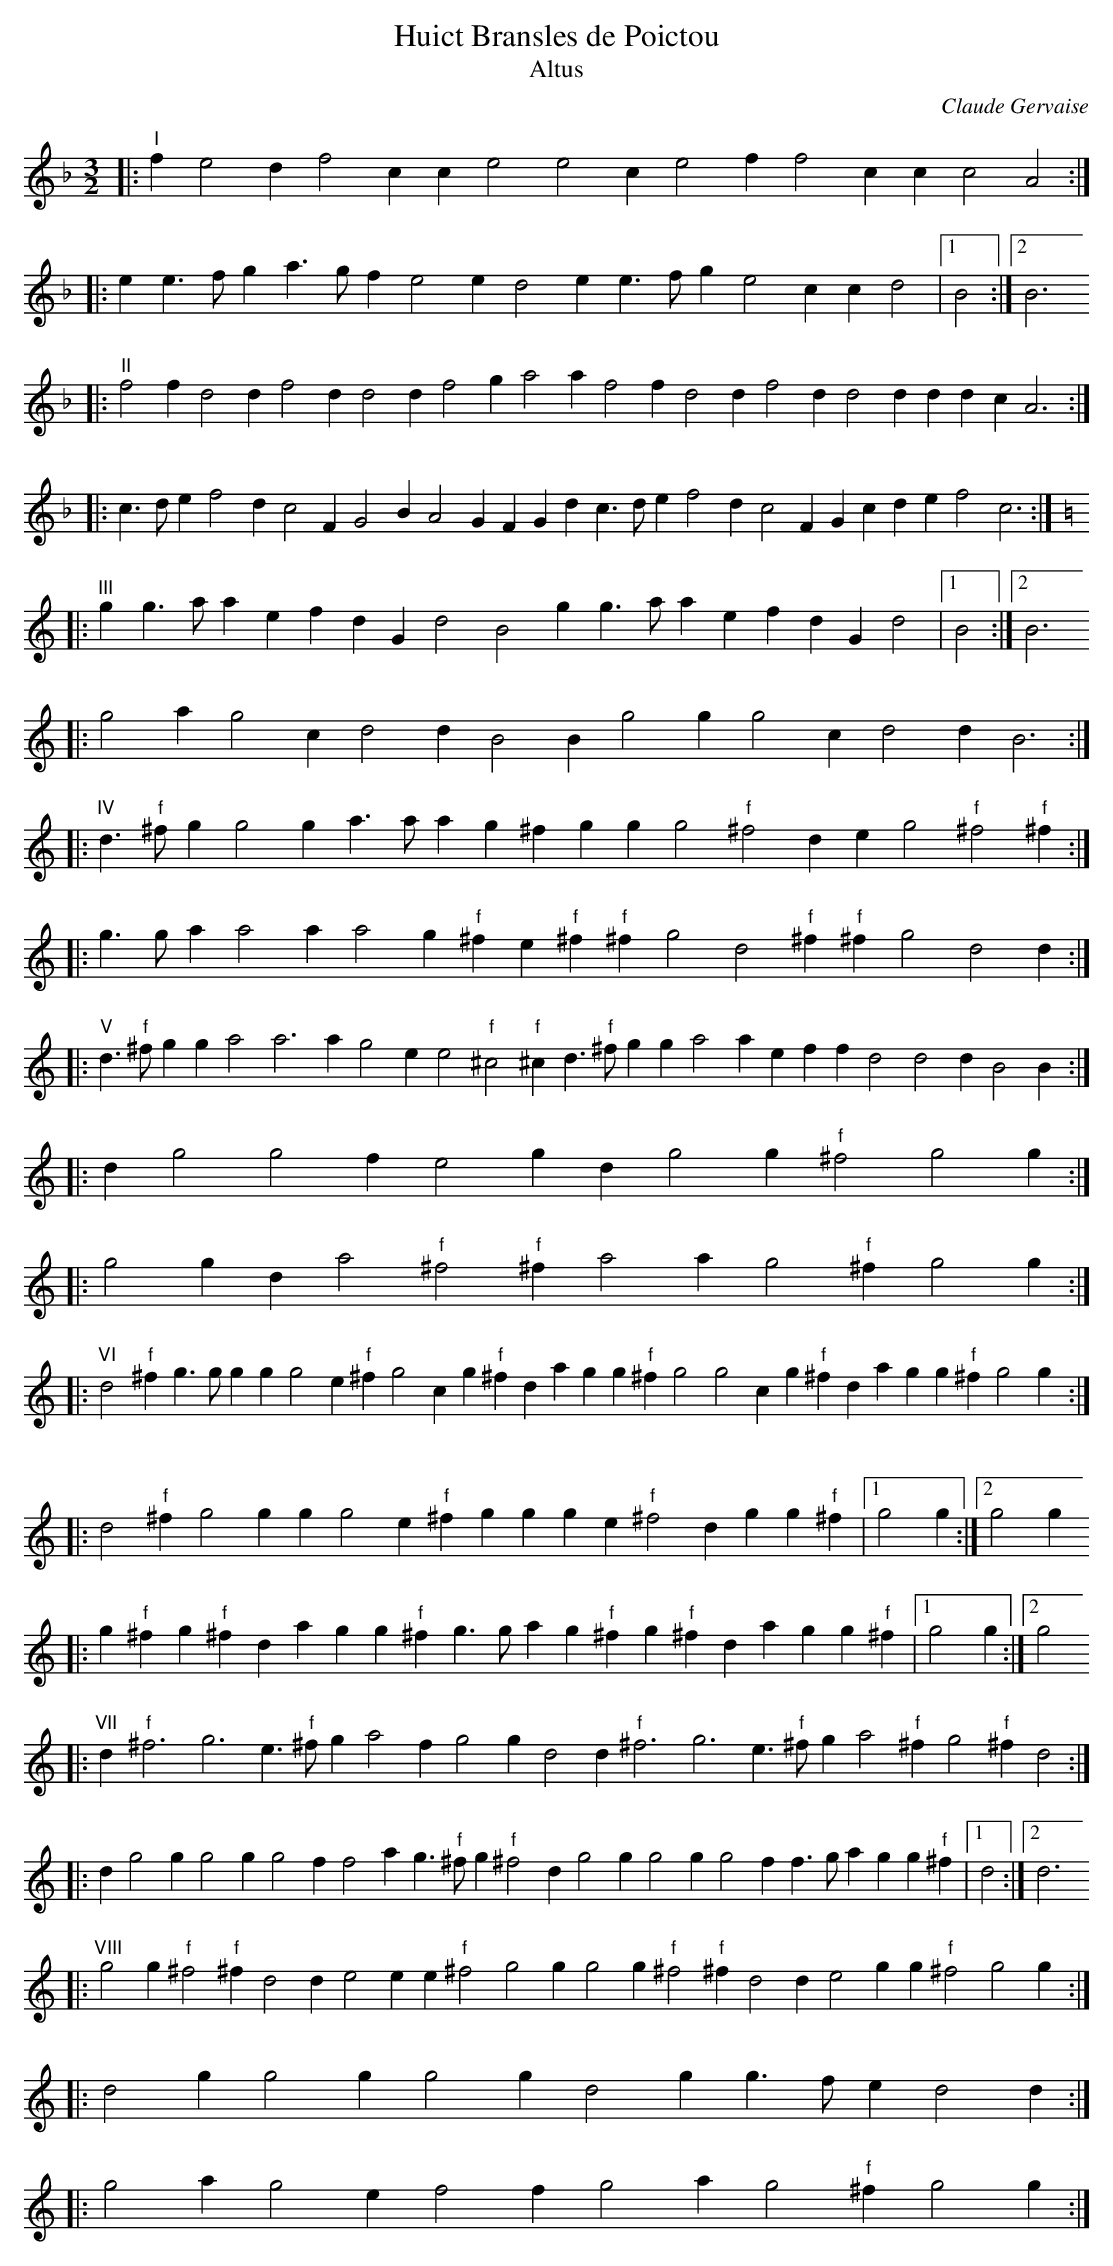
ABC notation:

X:1
T:Huict Bransles de Poictou
T:Altus
C:Claude Gervaise
M:3/2
L:1/4
K:G dor -8va
|: "I"f e2 d f2 c c e2 e2 c e2 f f2 c c c2 A2 :|
|: e e > f g a > g f e2 e d2 e e > f g e2 c c d2  |1 B2 :|2 B3
K:F -8va
|:"II"f2 f d2 d f2 d d2 d f2 g a2 a f2 f d2 d f2 d d2 d d d c A3 :|
|: c > d e f2 d c2 F G2 B A2 G F G d c > d e f2 d c2 F G c d e f2 c3 :|
K:G mix -8va
|:"III"g g > a a e f d G d2 B2 g g > a a e f d G d2 |1 B2 :|2  B3
|: g2 a g2 c d2 d B2 B g2 g g2 c d2 d B3 :|
|:"IV" d > "f"^f g g2 g a > a a g ^f g g g2 "f"^f2 d e g2 "f"^f2 "f"^f:|
|: g > g a a2 a a2 g "f"^f e "f"^f "f"^f g2 d2 "f"^f "f"^f g2 d2 d :|
|:"V" d > "f"^f g g a2 a3 a g2 e e2 "f"^c2 "f"^c d > "f"^f g g a2 a e f f d2 d2 d B2 B :|
|: d g2 g2 f e2 g d g2 g "f"^f2 g2 g  :|
|: g2 g d a2 "f"^f2 "f"^f a2 a g2 "f"^f g2 g  :|
|:"VI" d2 "f"^f g > g g g g2 e "f"^f g2 c g "f"^f d a g g "f"^f g2 g2 c g "f"^f d a g g "f"^f g2 g :|
|: d2 "f"^f g2 g g g2 e "f"^f g g g e "f"^f2 d g g "f"^f  |1 g2 g :|2 g2 g
|: g "f"^f g "f"^f d a g g "f"^f g > g a g "f"^f g "f"^f d a g g "f"^f |1 g2 g  :|2 g2
|:"VII" d "f"^f3 g3 e > "f"^f g a2 f g2 g d2 d "f"^f3 g3 e > "f"^f g a2 "f"^f g2 "f"^f d2 :|
|: d g2 g g2 g g2 f f2 a g > "f"^f g "f"^f2 d g2 g g2 g g2 f f > g a g g "f"^f  |1 d2 :|2 d3
|:"VIII" g2 g "f"^f2 "f"^f d2 d e2 e e "f"^f2 g2 g g2 g "f"^f2 "f"^f d2 d e2 g g "f"^f2 g2 g :|
|: d2 g g2 g g2 g d2 g g > f e d2 d :|
|: g2 a g2 e f2 f g2 a g2 "f"^f g2 g :|
